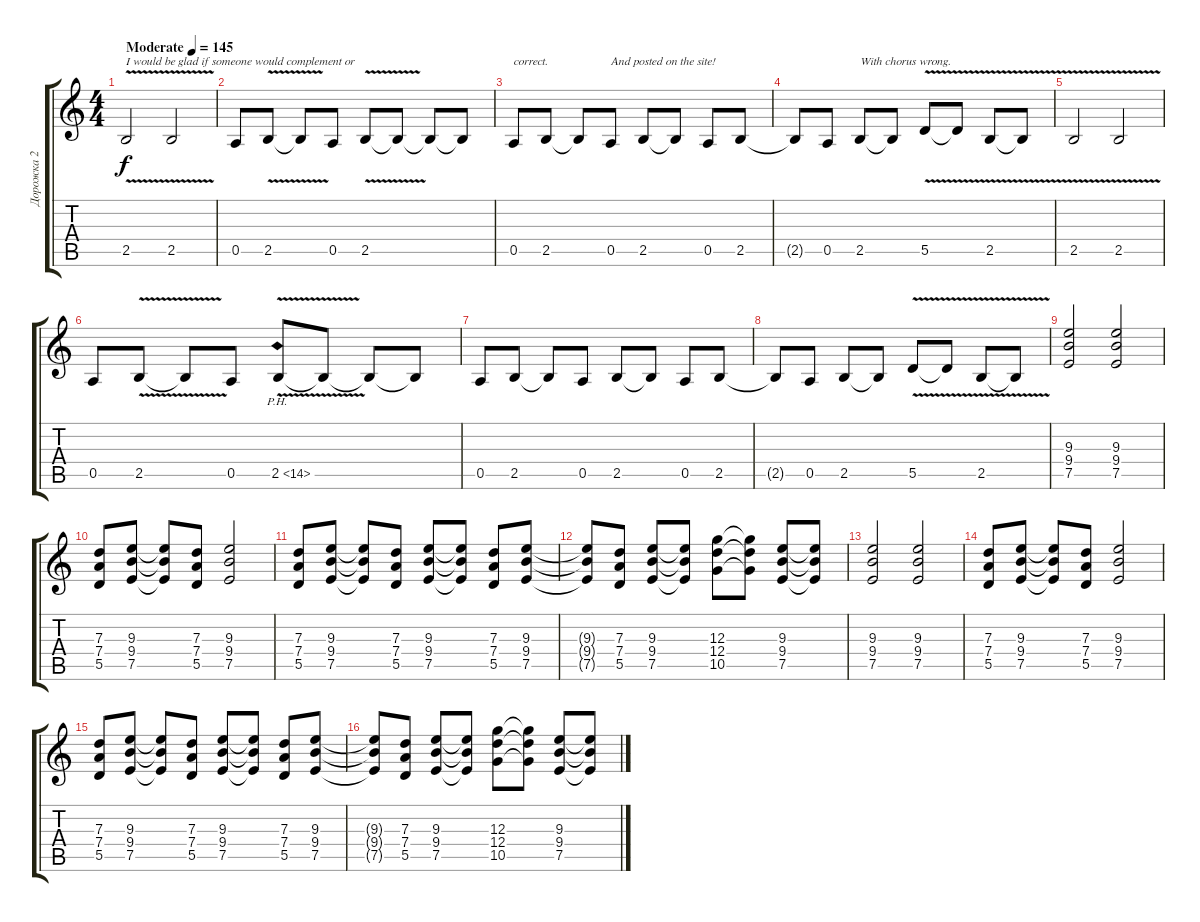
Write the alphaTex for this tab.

\track ("Дорожка 2" "Дорожка 2") {instrument overdrivenguitar}
\staff {score tabs}
\tuning (E4 B3 G3 D3 A2 E2) {hide}
\ts (4 4)
\tempo (145 "Moderate")
\clef g2
\ks c
2.5{v}.2{txt "I would be glad if someone would complement or " dy f instrument overdrivenguitar} 2.5{v}.2 |
0.5.8 2.5{v}.8 2.5{t}.8 0.5.8 2.5{v}.8 2.5{t}.8 2.5{t}.8 2.5{t}.8 |
0.5.8{txt "correct."} 2.5.8 2.5{t}.8 0.5.8{txt "And posted on the site!"} 2.5.8 2.5{t}.8 0.5.8 2.5.8 |
2.5{t}.8 0.5.8 2.5.8{txt "With chorus wrong."} 2.5{t}.8 5.5{v}.8 5.5{t}.8 2.5{v}.8 2.5{t}.8 |
2.5{v}.2 2.5{v}.2 |
0.5.8 2.5{v}.8 2.5{t}.8 0.5.8 2.5{ph 12 v}.8 2.5{t}.8 2.5{t}.8 2.5{t}.8 |
0.5.8 2.5.8 2.5{t}.8 0.5.8 2.5.8 2.5{t}.8 0.5.8 2.5.8 |
2.5{t}.8 0.5.8 2.5.8 2.5{t}.8 5.5{v}.8 5.5{t}.8 2.5{v}.8 2.5{t}.8 |
(9.3 9.4 7.5).2 (9.3 9.4 7.5).2 |
(7.3 7.4 5.5).8 (9.3 9.4 7.5).8 (9.3{t} 9.4{t} 7.5{t}).8 (7.3 7.4 5.5).8 (9.3 9.4 7.5).2 |
(7.3 7.4 5.5).8 (9.3 9.4 7.5).8 (9.3{t} 9.4{t} 7.5{t}).8 (7.3 7.4 5.5).8 (9.3 9.4 7.5).8 (9.3{t} 9.4{t} 7.5{t}).8 (7.3 7.4 5.5).8 (9.3 9.4 7.5).8 |
(9.3{t} 9.4{t} 7.5{t}).8 (7.3 7.4 5.5).8 (9.3 9.4 7.5).8 (9.3{t} 9.4{t} 7.5{t}).8 (12.3 12.4 10.5).8 (12.3{t} 12.4{t} 10.5{t}).8 (9.3 9.4 7.5).8 (9.3{t} 9.4{t} 7.5{t}).8 |
(9.3 9.4 7.5).2 (9.3 9.4 7.5).2 |
(7.3 7.4 5.5).8 (9.3 9.4 7.5).8 (9.3{t} 9.4{t} 7.5{t}).8 (7.3 7.4 5.5).8 (9.3 9.4 7.5).2 |
(7.3 7.4 5.5).8 (9.3 9.4 7.5).8 (9.3{t} 9.4{t} 7.5{t}).8 (7.3 7.4 5.5).8 (9.3 9.4 7.5).8 (9.3{t} 9.4{t} 7.5{t}).8 (7.3 7.4 5.5).8 (9.3 9.4 7.5).8 |
(9.3{t} 9.4{t} 7.5{t}).8 (7.3 7.4 5.5).8 (9.3 9.4 7.5).8 (9.3{t} 9.4{t} 7.5{t}).8 (12.3 12.4 10.5).8 (12.3{t} 12.4{t} 10.5{t}).8 (9.3 9.4 7.5).8 (9.3{t} 9.4{t} 7.5{t}).8
